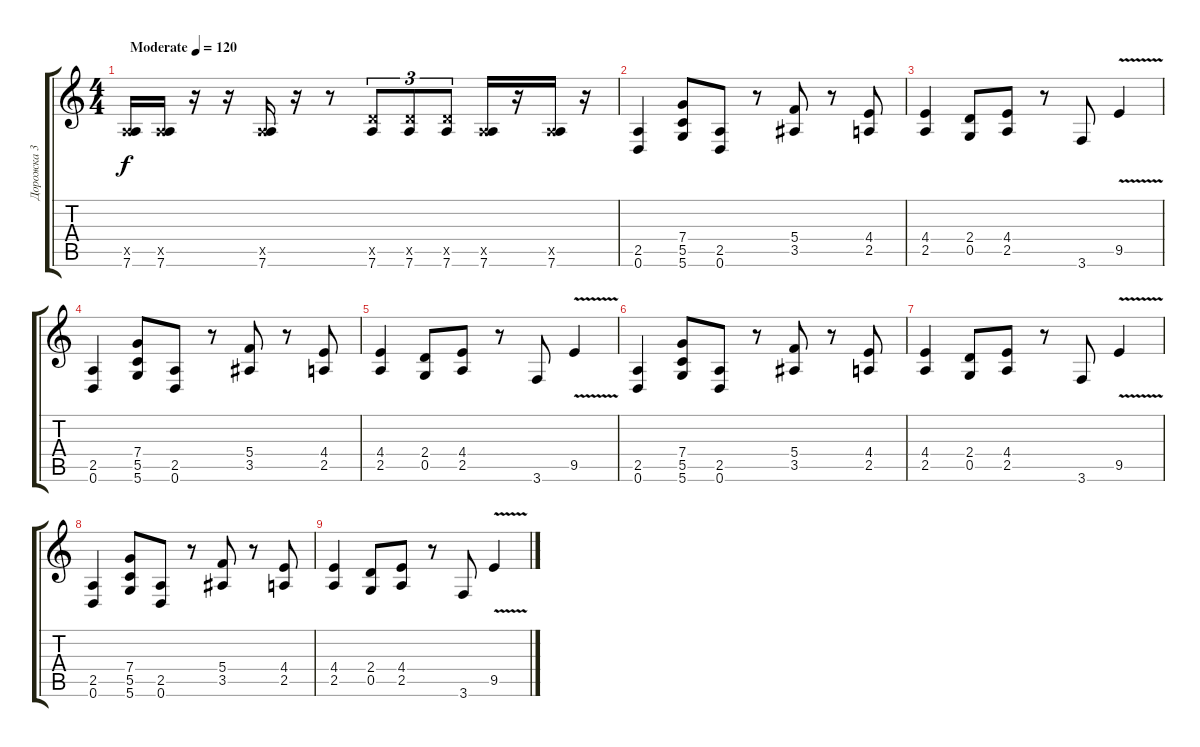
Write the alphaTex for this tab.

\track ("Дорожка 3" "Дорожка 3") {instrument distortionguitar}
\staff {score tabs}
\tuning (D4 A3 F3 C3 G2 D2) {hide}
\ts (4 4)
\tempo (120 "Moderate")
\clef g2
\ks c
(2.5{x} 7.6).16{dy f instrument distortionguitar} (2.5{x} 7.6).16 r.16 r.16 (2.5{x} 7.6).16 r.16 r.8 (7.5{x} 7.6).8{tu (3 2)} (7.5{x} 7.6).8{tu (3 2)} (7.5{x} 7.6).8{tu (3 2)} (2.5{x} 7.6).16 r.16 (2.5{x} 7.6).16 r.16 |
(2.5 0.6).4 (7.4 5.5 5.6).8 (2.5 0.6).8 r.8 (5.4 3.5).8 r.8 (4.4 2.5).8 |
(4.4 2.5).4 (2.4 0.5).8 (4.4 2.5).8 r.8 3.6.8 9.5{v}.4 |
(2.5 0.6).4 (7.4 5.5 5.6).8 (2.5 0.6).8 r.8 (5.4 3.5).8 r.8 (4.4 2.5).8 |
(4.4 2.5).4 (2.4 0.5).8 (4.4 2.5).8 r.8 3.6.8 9.5{v}.4 |
(2.5 0.6).4 (7.4 5.5 5.6).8 (2.5 0.6).8 r.8 (5.4 3.5).8 r.8 (4.4 2.5).8 |
(4.4 2.5).4 (2.4 0.5).8 (4.4 2.5).8 r.8 3.6.8 9.5{v}.4 |
(2.5 0.6).4 (7.4 5.5 5.6).8 (2.5 0.6).8 r.8 (5.4 3.5).8 r.8 (4.4 2.5).8 |
(4.4 2.5).4 (2.4 0.5).8 (4.4 2.5).8 r.8 3.6.8 9.5{v}.4
